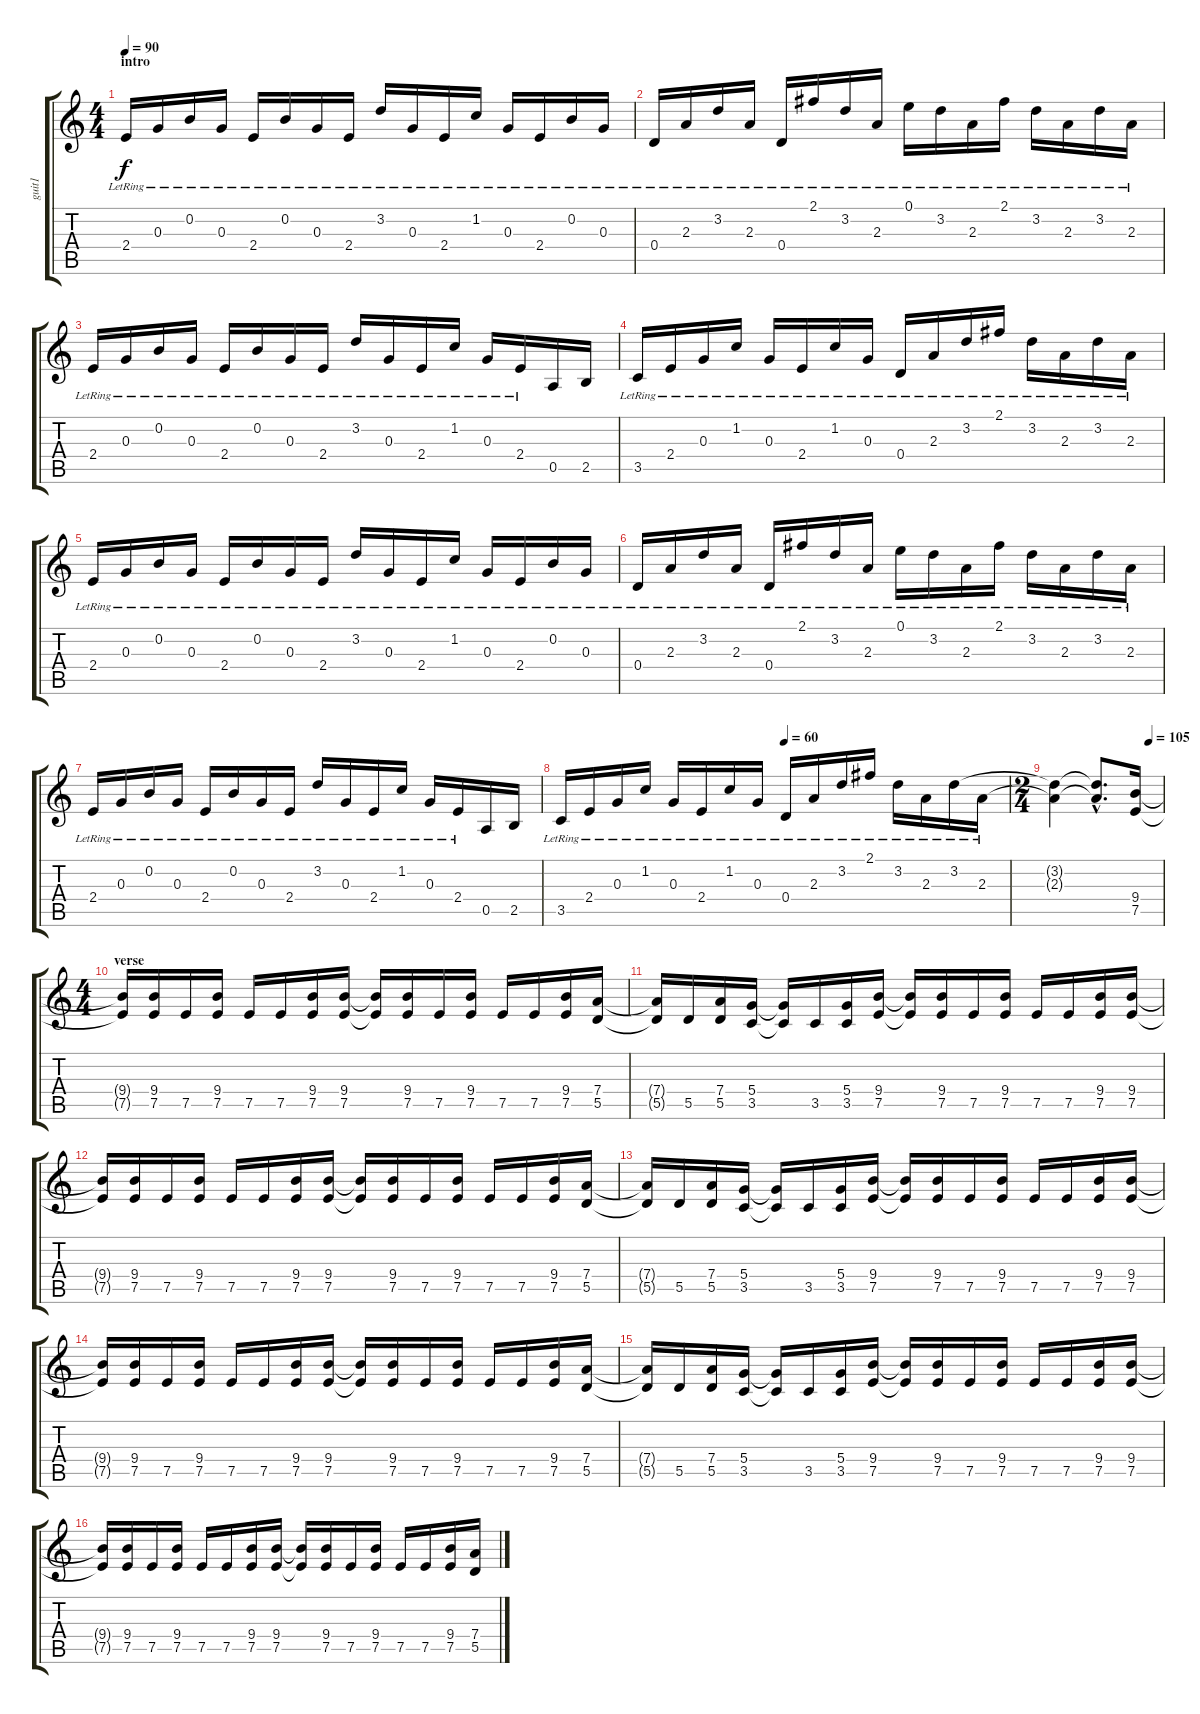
\track ("guit1" "guit1") {instrument electricguitarclean}
\staff {score tabs}
\tuning (E4 B3 G3 D3 A2 E2) {hide}
\ts (4 4)
\section ("" "intro")
\tempo 90
\clef g2
\ks c
2.4{lr}.16{dy f instrument electricguitarclean} 0.3{lr}.16 0.2{lr}.16 0.3{lr}.16 2.4{lr}.16 0.2{lr}.16 0.3{lr}.16 2.4{lr}.16 3.2{lr}.16 0.3{lr}.16 2.4{lr}.16 1.2{lr}.16 0.3{lr}.16 2.4{lr}.16 0.2{lr}.16 0.3{lr}.16 |
0.4{lr}.16 2.3{lr}.16 3.2{lr}.16 2.3{lr}.16 0.4{lr}.16 2.1{lr}.16 3.2{lr}.16 2.3{lr}.16 0.1{lr}.16 3.2{lr}.16 2.3{lr}.16 2.1{lr}.16 3.2{lr}.16 2.3{lr}.16 3.2{lr}.16 2.3{lr}.16 |
2.4{lr}.16 0.3{lr}.16 0.2{lr}.16 0.3{lr}.16 2.4{lr}.16 0.2{lr}.16 0.3{lr}.16 2.4{lr}.16 3.2{lr}.16 0.3{lr}.16 2.4{lr}.16 1.2{lr}.16 0.3{lr}.16 2.4{lr}.16 0.5.16 2.5.16 |
3.5{lr}.16 2.4{lr}.16 0.3{lr}.16 1.2{lr}.16 0.3{lr}.16 2.4{lr}.16 1.2{lr}.16 0.3{lr}.16 0.4{lr}.16 2.3{lr}.16 3.2{lr}.16 2.1{lr}.16 3.2{lr}.16 2.3{lr}.16 3.2{lr}.16 2.3{lr}.16 |
2.4{lr}.16 0.3{lr}.16 0.2{lr}.16 0.3{lr}.16 2.4{lr}.16 0.2{lr}.16 0.3{lr}.16 2.4{lr}.16 3.2{lr}.16 0.3{lr}.16 2.4{lr}.16 1.2{lr}.16 0.3{lr}.16 2.4{lr}.16 0.2{lr}.16 0.3{lr}.16 |
0.4{lr}.16 2.3{lr}.16 3.2{lr}.16 2.3{lr}.16 0.4{lr}.16 2.1{lr}.16 3.2{lr}.16 2.3{lr}.16 0.1{lr}.16 3.2{lr}.16 2.3{lr}.16 2.1{lr}.16 3.2{lr}.16 2.3{lr}.16 3.2{lr}.16 2.3{lr}.16 |
2.4{lr}.16 0.3{lr}.16 0.2{lr}.16 0.3{lr}.16 2.4{lr}.16 0.2{lr}.16 0.3{lr}.16 2.4{lr}.16 3.2{lr}.16 0.3{lr}.16 2.4{lr}.16 1.2{lr}.16 0.3{lr}.16 2.4{lr}.16 0.5.16 2.5.16 |
\tempo (60 0.5)
3.5{lr}.16 2.4{lr}.16 0.3{lr}.16 1.2{lr}.16 0.3{lr}.16 2.4{lr}.16 1.2{lr}.16 0.3{lr}.16 0.4{lr}.16 2.3{lr}.16 3.2{lr}.16 2.1{lr}.16 3.2{lr}.16 2.3{lr}.16 3.2{lr}.16 2.3{lr}.16 |
\ts (2 4)
\tempo (105 0.875)
(3.2{t} 2.3{t}).4 (3.2{hac t} 2.3{hac t}).8{d} (9.4 7.5).16{instrument distortionguitar} |
\ts (4 4)
\section ("" "verse")
(9.4{t} 7.5{t}).16 (9.4 7.5).16 7.5.16 (9.4 7.5).16 7.5.16 7.5.16 (9.4 7.5).16 (9.4 7.5).16 (9.4{t} 7.5{t}).16 (9.4 7.5).16 7.5.16 (9.4 7.5).16 7.5.16 7.5.16 (9.4 7.5).16 (7.4 5.5).16 |
(7.4{t} 5.5{t}).16 5.5.16 (7.4 5.5).16 (5.4 3.5).16 (5.4{t} 3.5{t}).16 3.5.16 (5.4 3.5).16 (9.4 7.5).16 (9.4{t} 7.5{t}).16 (9.4 7.5).16 7.5.16 (9.4 7.5).16 7.5.16 7.5.16 (9.4 7.5).16 (9.4 7.5).16 |
(9.4{t} 7.5{t}).16 (9.4 7.5).16 7.5.16 (9.4 7.5).16 7.5.16 7.5.16 (9.4 7.5).16 (9.4 7.5).16 (9.4{t} 7.5{t}).16 (9.4 7.5).16 7.5.16 (9.4 7.5).16 7.5.16 7.5.16 (9.4 7.5).16 (7.4 5.5).16 |
(7.4{t} 5.5{t}).16 5.5.16 (7.4 5.5).16 (5.4 3.5).16 (5.4{t} 3.5{t}).16 3.5.16 (5.4 3.5).16 (9.4 7.5).16 (9.4{t} 7.5{t}).16 (9.4 7.5).16 7.5.16 (9.4 7.5).16 7.5.16 7.5.16 (9.4 7.5).16 (9.4 7.5).16 |
(9.4{t} 7.5{t}).16 (9.4 7.5).16 7.5.16 (9.4 7.5).16 7.5.16 7.5.16 (9.4 7.5).16 (9.4 7.5).16 (9.4{t} 7.5{t}).16 (9.4 7.5).16 7.5.16 (9.4 7.5).16 7.5.16 7.5.16 (9.4 7.5).16 (7.4 5.5).16 |
(7.4{t} 5.5{t}).16 5.5.16 (7.4 5.5).16 (5.4 3.5).16 (5.4{t} 3.5{t}).16 3.5.16 (5.4 3.5).16 (9.4 7.5).16 (9.4{t} 7.5{t}).16 (9.4 7.5).16 7.5.16 (9.4 7.5).16 7.5.16 7.5.16 (9.4 7.5).16 (9.4 7.5).16 |
(9.4{t} 7.5{t}).16 (9.4 7.5).16 7.5.16 (9.4 7.5).16 7.5.16 7.5.16 (9.4 7.5).16 (9.4 7.5).16 (9.4{t} 7.5{t}).16 (9.4 7.5).16 7.5.16 (9.4 7.5).16 7.5.16 7.5.16 (9.4 7.5).16 (7.4 5.5).16
